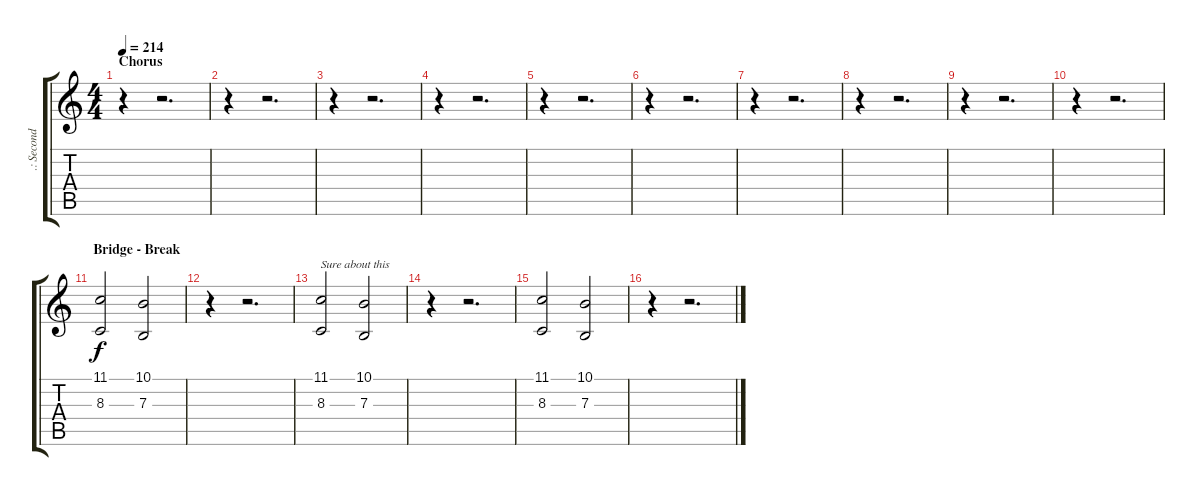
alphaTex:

\track (".: Second Keyboard :." ".: Second ") {instrument pad7halo}
\staff {score tabs}
\tuning (Db4 Ab3 E3 B2 Gb2 Db2) {hide}
\ts (4 4)
\section ("" "Chorus")
\tempo 214
\clef g2
\ks c
r.4{dy f} r.2{d} |
r.4 r.2{d} |
r.4 r.2{d} |
r.4 r.2{d} |
r.4 r.2{d} |
r.4 r.2{d} |
r.4 r.2{d} |
r.4 r.2{d} |
r.4 r.2{d} |
r.4 r.2{d} |
\section ("" "Bridge - Break")
(11.1 8.3).2 (10.1 7.3).2 |
r.4 r.2{d} |
(11.1 8.3).2{txt "Sure about this"} (10.1 7.3).2 |
r.4 r.2{d} |
(11.1 8.3).2 (10.1 7.3).2 |
r.4 r.2{d}
